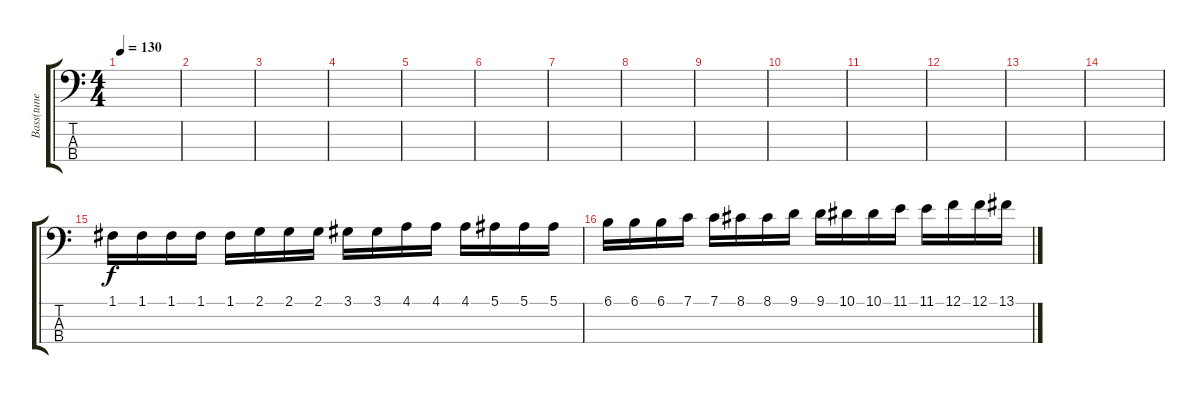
\track ("Bass(tune down 1 step0)" "Bass(tune ") {instrument electricbassfinger}
\staff {score tabs}
\tuning (F2 C2 G1 D1) {hide}
\ts (4 4)
\tempo 130
\clef f4
\ks c
|
|
|
|
|
|
|
|
|
|
|
|
|
|
1.1.16 1.1.16 1.1.16 1.1.16 1.1.16 2.1.16 2.1.16 2.1.16 3.1.16 3.1.16 4.1.16 4.1.16 4.1.16 5.1.16 5.1.16 5.1.16 |
6.1.16 6.1.16 6.1.16 7.1.16 7.1.16 8.1.16 8.1.16 9.1.16 9.1.16 10.1.16 10.1.16 11.1.16 11.1.16 12.1.16 12.1.16 13.1.16
